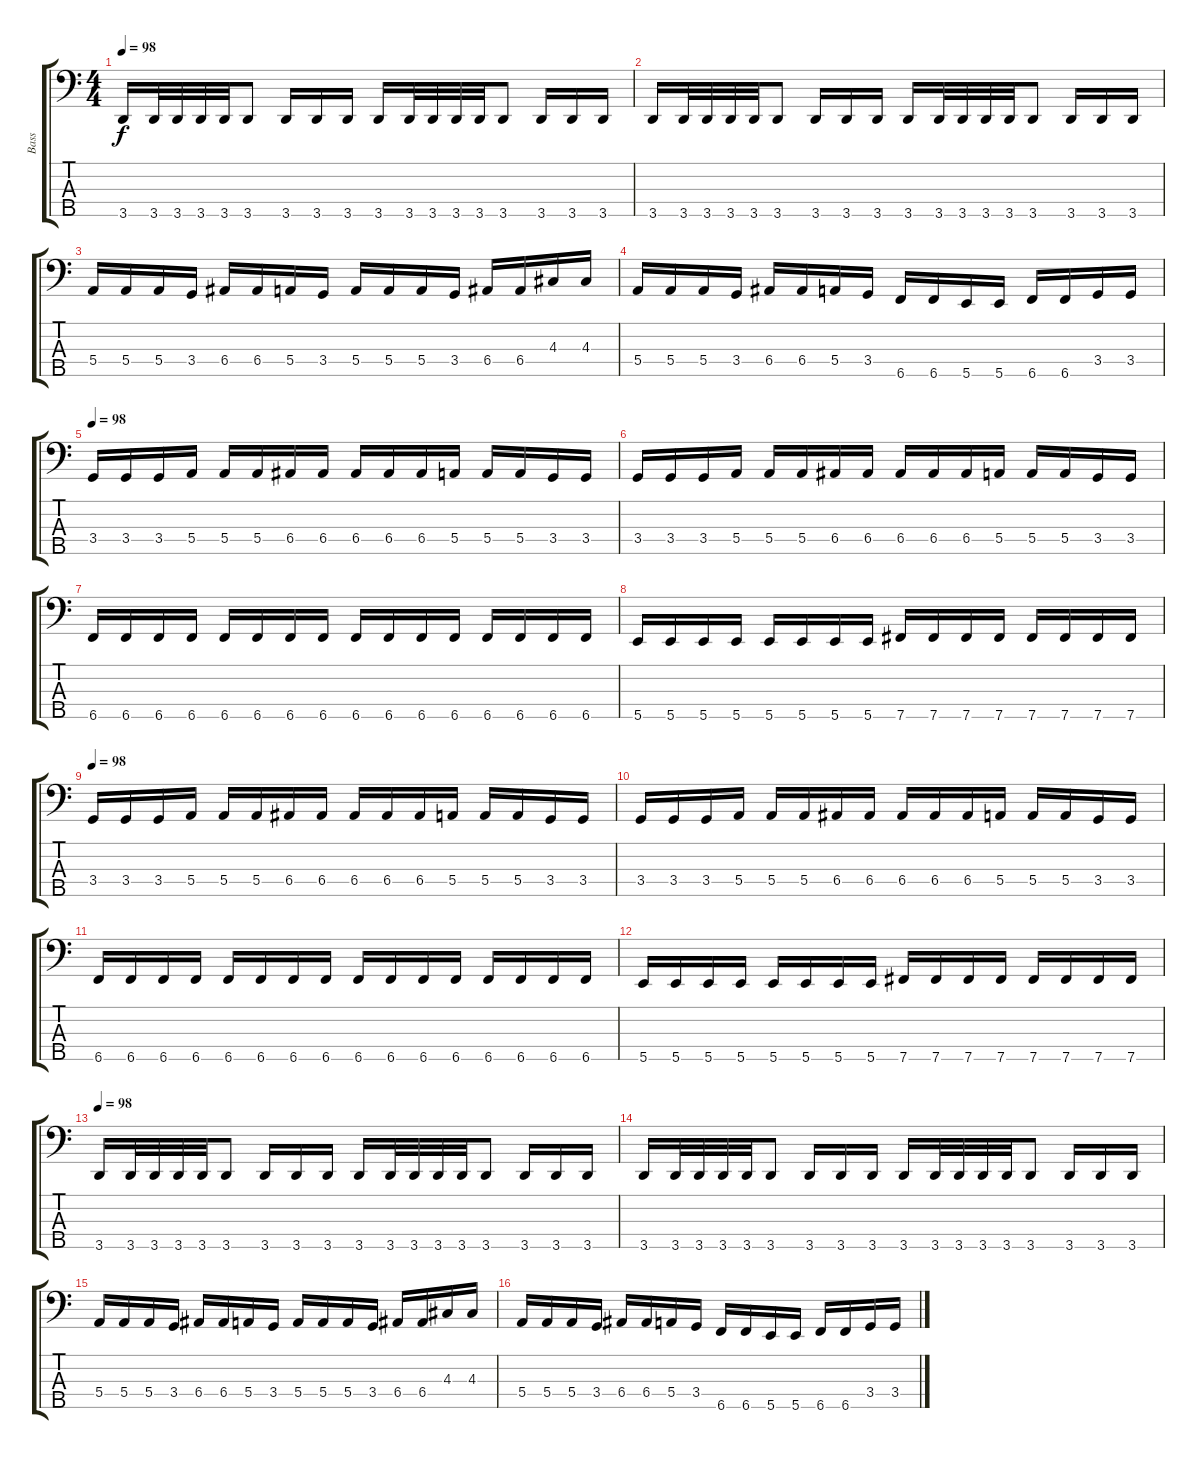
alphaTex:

\track ("Bass" "Bass") {instrument electricbassfinger}
\staff {score tabs}
\tuning (G2 D2 A1 E1 B0) {hide}
\ts (4 4)
\tempo 98
\clef f4
\ks c
3.5.16{dy f} 3.5.32 3.5.32 3.5.32 3.5.32 3.5.8 3.5.16 3.5.16 3.5.16 3.5.16 3.5.32 3.5.32 3.5.32 3.5.32 3.5.8 3.5.16 3.5.16 3.5.16 |
3.5.16 3.5.32 3.5.32 3.5.32 3.5.32 3.5.8 3.5.16 3.5.16 3.5.16 3.5.16 3.5.32 3.5.32 3.5.32 3.5.32 3.5.8 3.5.16 3.5.16 3.5.16 |
5.4.16 5.4.16 5.4.16 3.4.16 6.4.16 6.4.16 5.4.16 3.4.16 5.4.16 5.4.16 5.4.16 3.4.16 6.4.16 6.4.16 4.3.16 4.3.16 |
5.4.16 5.4.16 5.4.16 3.4.16 6.4.16 6.4.16 5.4.16 3.4.16 6.5.16 6.5.16 5.5.16 5.5.16 6.5.16 6.5.16 3.4.16 3.4.16 |
\tempo 98
3.4.16 3.4.16 3.4.16 5.4.16 5.4.16 5.4.16 6.4.16 6.4.16 6.4.16 6.4.16 6.4.16 5.4.16 5.4.16 5.4.16 3.4.16 3.4.16 |
3.4.16 3.4.16 3.4.16 5.4.16 5.4.16 5.4.16 6.4.16 6.4.16 6.4.16 6.4.16 6.4.16 5.4.16 5.4.16 5.4.16 3.4.16 3.4.16 |
6.5.16 6.5.16 6.5.16 6.5.16 6.5.16 6.5.16 6.5.16 6.5.16 6.5.16 6.5.16 6.5.16 6.5.16 6.5.16 6.5.16 6.5.16 6.5.16 |
5.5.16 5.5.16 5.5.16 5.5.16 5.5.16 5.5.16 5.5.16 5.5.16 7.5.16 7.5.16 7.5.16 7.5.16 7.5.16 7.5.16 7.5.16 7.5.16 |
\tempo 98
3.4.16 3.4.16 3.4.16 5.4.16 5.4.16 5.4.16 6.4.16 6.4.16 6.4.16 6.4.16 6.4.16 5.4.16 5.4.16 5.4.16 3.4.16 3.4.16 |
3.4.16 3.4.16 3.4.16 5.4.16 5.4.16 5.4.16 6.4.16 6.4.16 6.4.16 6.4.16 6.4.16 5.4.16 5.4.16 5.4.16 3.4.16 3.4.16 |
6.5.16 6.5.16 6.5.16 6.5.16 6.5.16 6.5.16 6.5.16 6.5.16 6.5.16 6.5.16 6.5.16 6.5.16 6.5.16 6.5.16 6.5.16 6.5.16 |
5.5.16 5.5.16 5.5.16 5.5.16 5.5.16 5.5.16 5.5.16 5.5.16 7.5.16 7.5.16 7.5.16 7.5.16 7.5.16 7.5.16 7.5.16 7.5.16 |
\tempo 98
3.5.16 3.5.32 3.5.32 3.5.32 3.5.32 3.5.8 3.5.16 3.5.16 3.5.16 3.5.16 3.5.32 3.5.32 3.5.32 3.5.32 3.5.8 3.5.16 3.5.16 3.5.16 |
3.5.16 3.5.32 3.5.32 3.5.32 3.5.32 3.5.8 3.5.16 3.5.16 3.5.16 3.5.16 3.5.32 3.5.32 3.5.32 3.5.32 3.5.8 3.5.16 3.5.16 3.5.16 |
5.4.16 5.4.16 5.4.16 3.4.16 6.4.16 6.4.16 5.4.16 3.4.16 5.4.16 5.4.16 5.4.16 3.4.16 6.4.16 6.4.16 4.3.16 4.3.16 |
5.4.16 5.4.16 5.4.16 3.4.16 6.4.16 6.4.16 5.4.16 3.4.16 6.5.16 6.5.16 5.5.16 5.5.16 6.5.16 6.5.16 3.4.16 3.4.16
